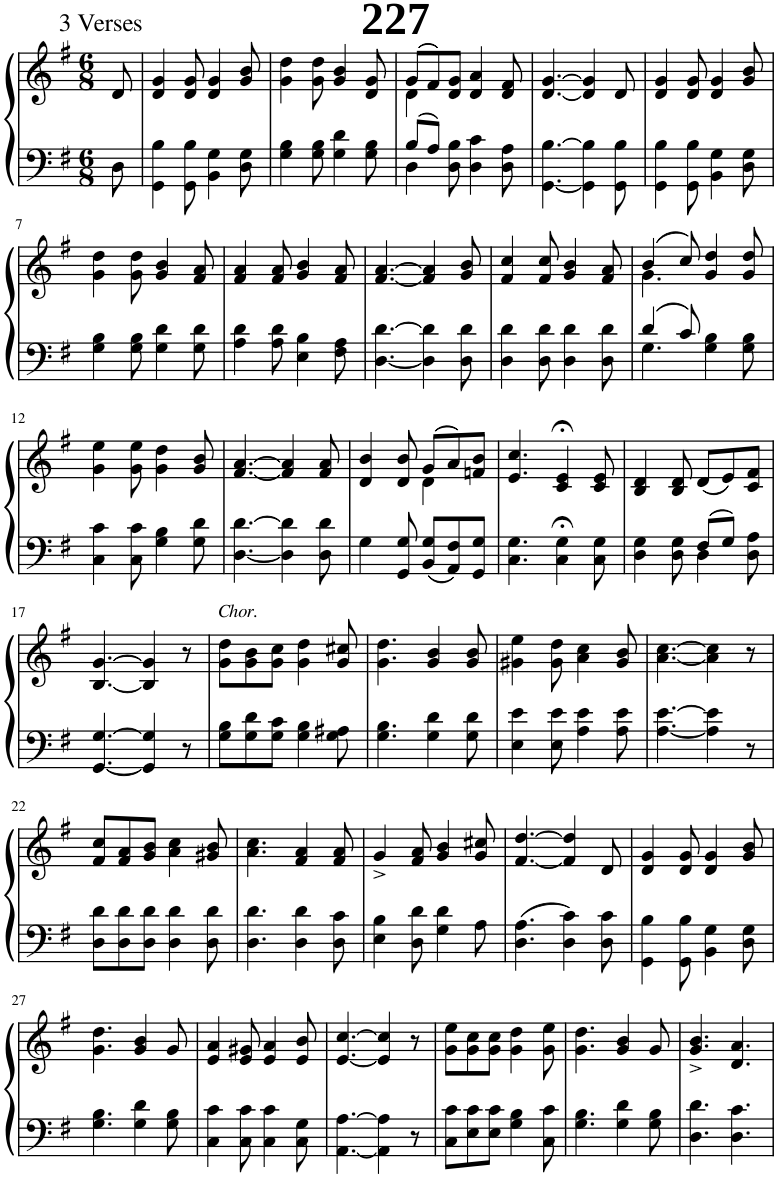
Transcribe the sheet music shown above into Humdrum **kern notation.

**kern	**kern
*part1	*part1
*staff2	*staff1
*I"Piano	*
*I'Pno.	*
*clefF4	*clefG2
*k[f#]	*k[f#]
*M6/8	*M6/8
=1	=1
8D\	8d/
=2	=2
4GG\ 4B\	4d/ 4g/
8GG\ 8B\	8d/ 8g/
4BB\ 4G\	4d/ 4g/
8D\ 8G\	8g/ 8b/
=3	=3
4G\ 4B\	4g\ 4dd\
8G\ 8B\	8g\ 8dd\
4G\ 4d\	4g/ 4b/
8G\ 8B\	8d/ 8g/
=4	=4
*^	*^
8B/L	4D\	(8g/L	4d\
8A/J	.	8f#/)	.
2ryy	8D\ 8B\	8d/ 8g/J	2ryy
.	4D\ 4c\	4d/ 4a/	.
.	8D\ 8A\	8d/ 8f#/	.
*v	*v	*	*
*	*v	*v
=5	=5
[4.GG\ [4.B\	[4.d/ [4.g/
4GG\] 4B\]	4d/] 4g/]
8GG\ 8B\	8d/
=6	=6
4GG\ 4B\	4d/ 4g/
8GG\ 8B\	8d/ 8g/
4BB\ 4G\	4d/ 4g/
8D\ 8G\	8g/ 8b/
!!LO:LB:g=z
=7	=7
4G\ 4B\	4g\ 4dd\
8G\ 8B\	8g\ 8dd\
4G\ 4d\	4g/ 4b/
8G\ 8d\	8f#/ 8a/
=8	=8
4A\ 4d\	4f#/ 4a/
8A\ 8d\	8f#/ 8a/
4E\ 4B\	4g/ 4b/
8F#\ 8A\	8f#/ 8a/
=9	=9
[4.D\ [4.d\	[4.f#/ [4.a/
4D\] 4d\]	4f#/] 4a/]
8D\ 8d\	8g/ 8b/
=10	=10
4D\ 4d\	4f#/ 4cc/
8D\ 8d\	8f#/ 8cc/
4D\ 4d\	4g/ 4b/
8D\ 8d\	8f#/ 8a/
=11	=11
*^	*^
4d/	4.G\	(4b/	4.g\
8c/	.	8cc/)	.
4.ryy	4G\ 4B\	4g/ 4dd/	4.ryy
.	8G\ 8B\	8g/ 8dd/	.
*v	*v	*	*
*	*v	*v
!!LO:LB:g=z
=12	=12
4C\ 4c\	4g\ 4ee\
8C\ 8c\	8g\ 8ee\
4G\ 4B\	4g\ 4dd\
8G\ 8d\	8g/ 8b/
=13	=13
[4.D\ [4.d\	[4.f#/ [4.a/
4D\] 4d\]	4f#/] 4a/]
8D\ 8d\	8f#/ 8a/
=14	=14
*	*^
4G\	4d/ 4b/	4.ryy
8GG/ 8G/	8d/ 8b/	.
8BB/ 8G/L	(8g/L	4d\
8AA/ 8F#/	8a/)	.
8GG/ 8G/J	8fn/ 8b/J	8ryy
*	*v	*v
=15	=15
4.C\ 4.G\	4.e/ 4.cc/
4C\;< 4G\;<	4c/;< 4e/;<
8C\ 8G\	8c/ 8e/
=16	=16
*^	*
4.ryy	4D\ 4G\	4B/ 4d/
.	8D\ 8G\	8B/ 8d/
8F#/L	4D\	(8d/L
8G/J	.	8e/)
8ryy	8D\ 8A\	8c/ 8f#/J
*v	*v	*
!!LO:LB:g=z
=17	=17
[4.GG/ [4.G/	[4.B/ [4.g/
4GG/] 4G/]	4B/] 4g/]
8r	8r
=18	=18
!	!LO:TX:a:i:t=Chor.
8G\ 8B\L	8g\ 8dd\L
8G\ 8d\	8g\ 8b\
8G\ 8c\J	8g\ 8cc\J
4G\ 4B\	4g\ 4dd\
8G\ 8A#X\	8g/ 8cc#X/
=19	=19
4.G\ 4.B\	4.g\ 4.dd\
4G\ 4d\	4g/ 4b/
8G\ 8d\	8g/ 8b/
=20	=20
4E\ 4e\	4g#X\ 4ee\
8E\ 8e\	8g#\ 8dd\
4A\ 4e\	4a\ 4cc\
8A\ 8e\	8g#/ 8b/
=21	=21
[4.A\ [4.e\	[4.a\ [4.cc\
4A\] 4e\]	4a\] 4cc\]
8r	8r
!!LO:LB:g=z
=22	=22
8D\ 8d\L	8f#/ 8cc/L
8D\ 8d\	8f#/ 8a/
8D\ 8d\J	8g/ 8b/J
4D\ 4d\	4a\ 4cc\
8D\ 8d\	8g#X/ 8b/
=23	=23
4.D\ 4.d\	4.a\ 4.cc\
4D\ 4d\	4f#/ 4a/
8D\ 8c\	8f#/ 8a/
=24	=24
4E\ 4B\	4g^/
8D\ 8d\	8f#/ 8a/
4G\ 4d\	4g/ 4b/
8A\	8g/ 8cc#X/
=25	=25
4.D\ 4.A\	[4.f#/ [4.dd/
4D\ 4c\	4f#/] 4dd/]
8D\ 8c\	8d/
=26	=26
4GG\ 4B\	4d/ 4g/
8GG\ 8B\	8d/ 8g/
4BB\ 4G\	4d/ 4g/
8D\ 8G\	8g/ 8b/
!!LO:LB:g=z
=27	=27
4.G\ 4.B\	4.g\ 4.dd\
4G\ 4d\	4g/ 4b/
8G\ 8B\	8g/
=28	=28
4C\ 4c\	4e/ 4a/
8C\ 8c\	8e/ 8g#X/
4C\ 4c\	4e/ 4a/
8C\ 8G\	8e/ 8b/
=29	=29
[4.AA\ [4.A\	[4.e/ [4.cc/
4AA\] 4A\]	4e/] 4cc/]
8r	8r
=30	=30
8C\ 8c\L	8g\ 8ee\L
8E\ 8c\	8g\ 8cc\
8E\ 8c\J	8g\ 8cc\J
4G\ 4B\	4g\ 4dd\
8C\ 8c\	8g\ 8ee\
=31	=31
4.G\ 4.B\	4.g\ 4.dd\
4G\ 4d\	4g/ 4b/
8G\ 8B\	8g/
=32	=32
4.D\ 4.d\	4.g/^ 4.b/^
4.D\ 4.c\	4.d/ 4.a/
=	=
*-	*-
